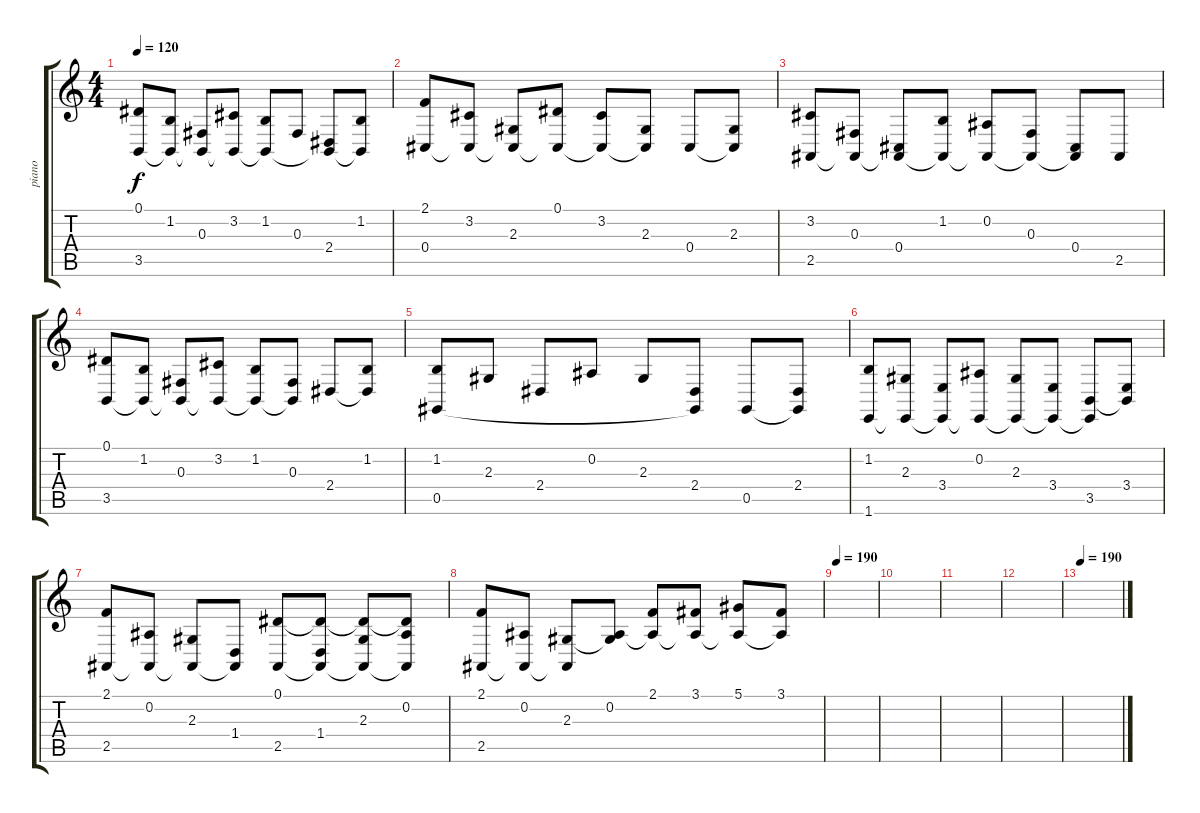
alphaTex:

\track ("piano" "piano") {instrument brightacousticpiano}
\staff {score tabs}
\tuning (Eb4 Bb3 Gb3 Db3 Ab2 Eb2) {hide}
\ts (4 4)
\tempo 120
\clef g2
\ks c
(0.1 3.5).8{dy f} (1.2 3.5{t}).8 (0.3 3.5{t}).8 (3.2 3.5{t}).8 (1.2 3.5{t}).8 0.3.8 (2.4 3.5{t}).8 (1.2 3.5{t}).8 |
(2.1 0.4).8 (3.2 0.4{t}).8 (2.3 0.4{t}).8 (0.1 0.4{t}).8 (3.2 0.4{t}).8 (2.3 0.4{t}).8 0.4.8 (2.3 0.4{t}).8 |
(3.2 2.5).8 (0.3 2.5{t}).8 (0.4 2.5{t}).8 (1.2 2.5{t}).8 (0.2 2.5{t}).8 (0.3 2.5{t}).8 (0.4 2.5{t}).8 2.5.8 |
(0.1 3.5).8 (1.2 3.5{t}).8 (0.3 3.5{t}).8 (3.2 3.5{t}).8 (1.2 3.5{t}).8 (0.3 3.5{t}).8 2.4.8 (1.2 2.4{t}).8 |
(1.2 0.5).8 2.3.8 2.4.8 0.2.8 2.3.8 (2.4 0.5{t}).8 0.5.8 (2.4 0.5{t}).8 |
(1.2 1.6).8 (2.3 1.6{t}).8 (3.4 1.6{t}).8 (0.2 1.6{t}).8 (2.3 1.6{t}).8 (3.4 1.6{t}).8 (3.5 1.6{t}).8 (3.4 3.5{t}).8 |
(2.1 2.5).8 (0.2 2.5{t}).8 (2.3 2.5{t}).8 (1.4 2.5{t}).8 (0.1 2.5).8 (0.1{t} 1.4 2.5{t}).8 (0.1{t} 2.3 2.5{t}).8 (0.1{t} 0.2 2.5{t}).8 |
(2.1 2.5).8 (0.2 2.5{t}).8 (2.3 2.5{t}).8 (0.2 2.3{t}).8 (2.1 0.2{t}).8 (3.1 0.2{t}).8 (5.1 0.2{t}).8 (3.1 0.2{t}).8 |
\tempo 190
|
|
|
|
\tempo 190
